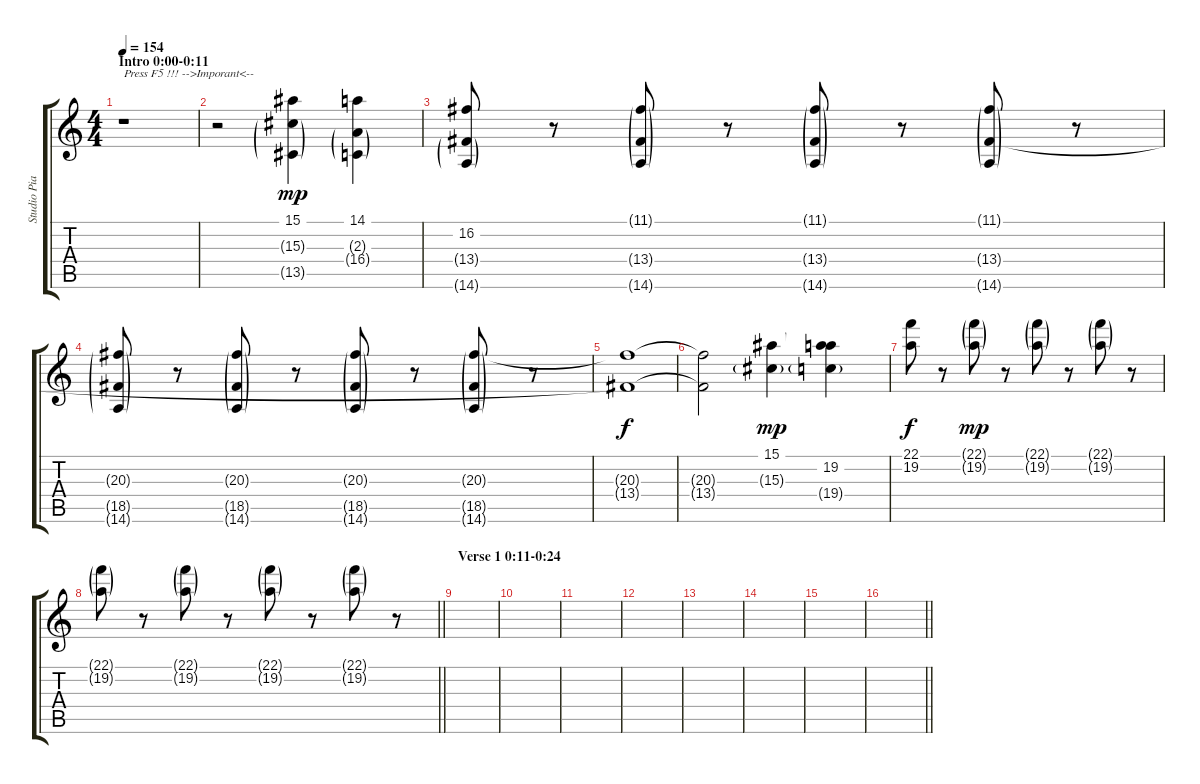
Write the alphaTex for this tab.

\track ("Studio Piano" "Studio Pia") {instrument brightacousticpiano}
\staff {score tabs}
\tuning (G4 D4 Bb3 F3 C3 G2) {hide}
\ts (4 4)
\section ("" "Intro 0:00-0:11")
\tempo 154
\clef g2
\ks c
r.1{txt "Press F5 !!! -->Imporant<--" dy mp instrument brightacousticpiano} |
r.2 (15.1 15.3{g} 13.5{g}).4 (14.1 2.3{g} 16.4{g}).4 |
(16.2 13.4{g} 14.6{g}).8 r.8 (11.1{g} 13.4{g} 14.6{g}).8{volume 10} r.8 (11.1{g} 13.4{g} 14.6{g}).8{volume 8} r.8 (11.1{g} 13.4{g} 14.6{g}).8{volume 6} r.8 |
(20.3{g} 18.5{g} 14.6{g}).8{volume 4} r.8 (20.3{g} 18.5{g} 14.6{g}).8{volume 3} r.8 (20.3{g} 18.5{g} 14.6{g}).8{volume 2} r.8 (20.3{g} 18.5{g} 14.6{g}).8{volume 1} r.8 |
(20.3{t} 13.4{t}).1{dy f} |
(20.3{t} 13.4{t}).2 (15.1 15.3{g}).4{dy mp volume 16} (15.1{t} 19.2 19.4{g}).4 |
(22.1 19.2).8{dy f} r.8 (22.1{g} 19.2{g}).8{dy mp volume 10} r.8 (22.1{g} 19.2{g}).8{volume 8} r.8 (22.1{g} 19.2{g}).8{volume 6} r.8 |
\barLineRight lightlight
(22.1{g} 19.2{g}).8{volume 4} r.8 (22.1{g} 19.2{g}).8{volume 3} r.8 (22.1{g} 19.2{g}).8{volume 2} r.8 (22.1{g} 19.2{g}).8{volume 1} r.8 |
\section ("" "Verse 1 0:11-0:24")
|
|
|
|
|
|
|
\barLineRight lightlight
